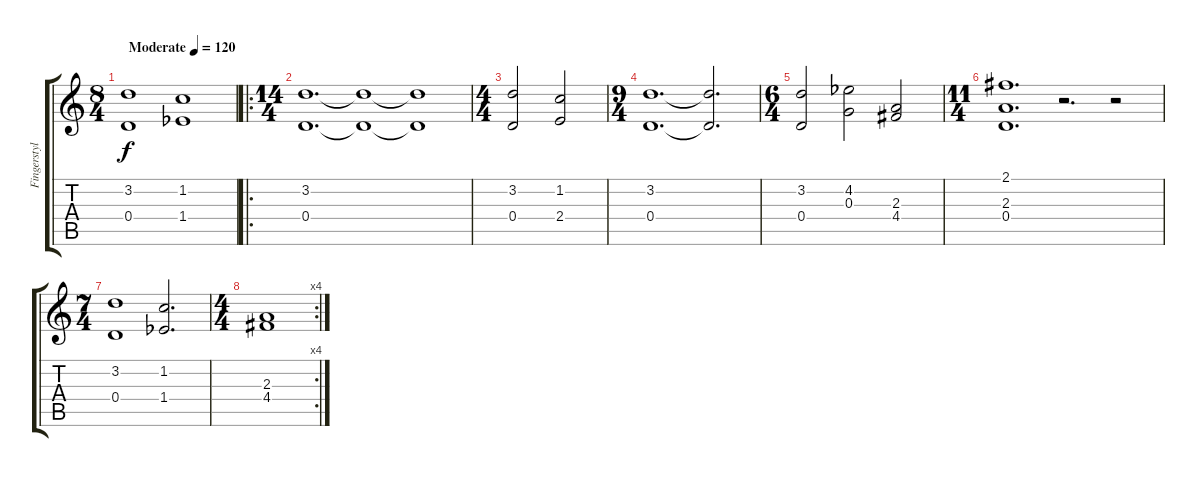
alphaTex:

\track ("Fingerstyle Guitar" "Fingerstyl") {instrument acousticguitarnylon}
\staff {score tabs}
\tuning (E4 B3 G3 D3 A2 E2) {hide}
\ts (8 4)
\tempo (120 "Moderate")
\clef g2
\ks c
(3.2 0.4).1{dy f instrument acousticguitarnylon} (1.2 1.4{acc b}).1 |
\ro
\ts (14 4)
(3.2 0.4).1{d} (3.2{t} 0.4{t}).1 (3.2{t} 0.4{t}).1 |
\ts (4 4)
(3.2 0.4).2 (1.2 2.4).2 |
\ts (9 4)
(3.2 0.4).1{d} (3.2{t} 0.4{t}).2{d} |
\ts (6 4)
(3.2 0.4).2 (4.2{acc b} 0.3).2 (2.3 4.4).2 |
\ts (11 4)
(2.1 2.3 0.4).1{d} r.2{d} r.2 |
\ts (7 4)
(3.2 0.4).1 (1.2 1.4{acc b}).2{d} |
\rc 4
\ts (4 4)
(2.3 4.4).1
